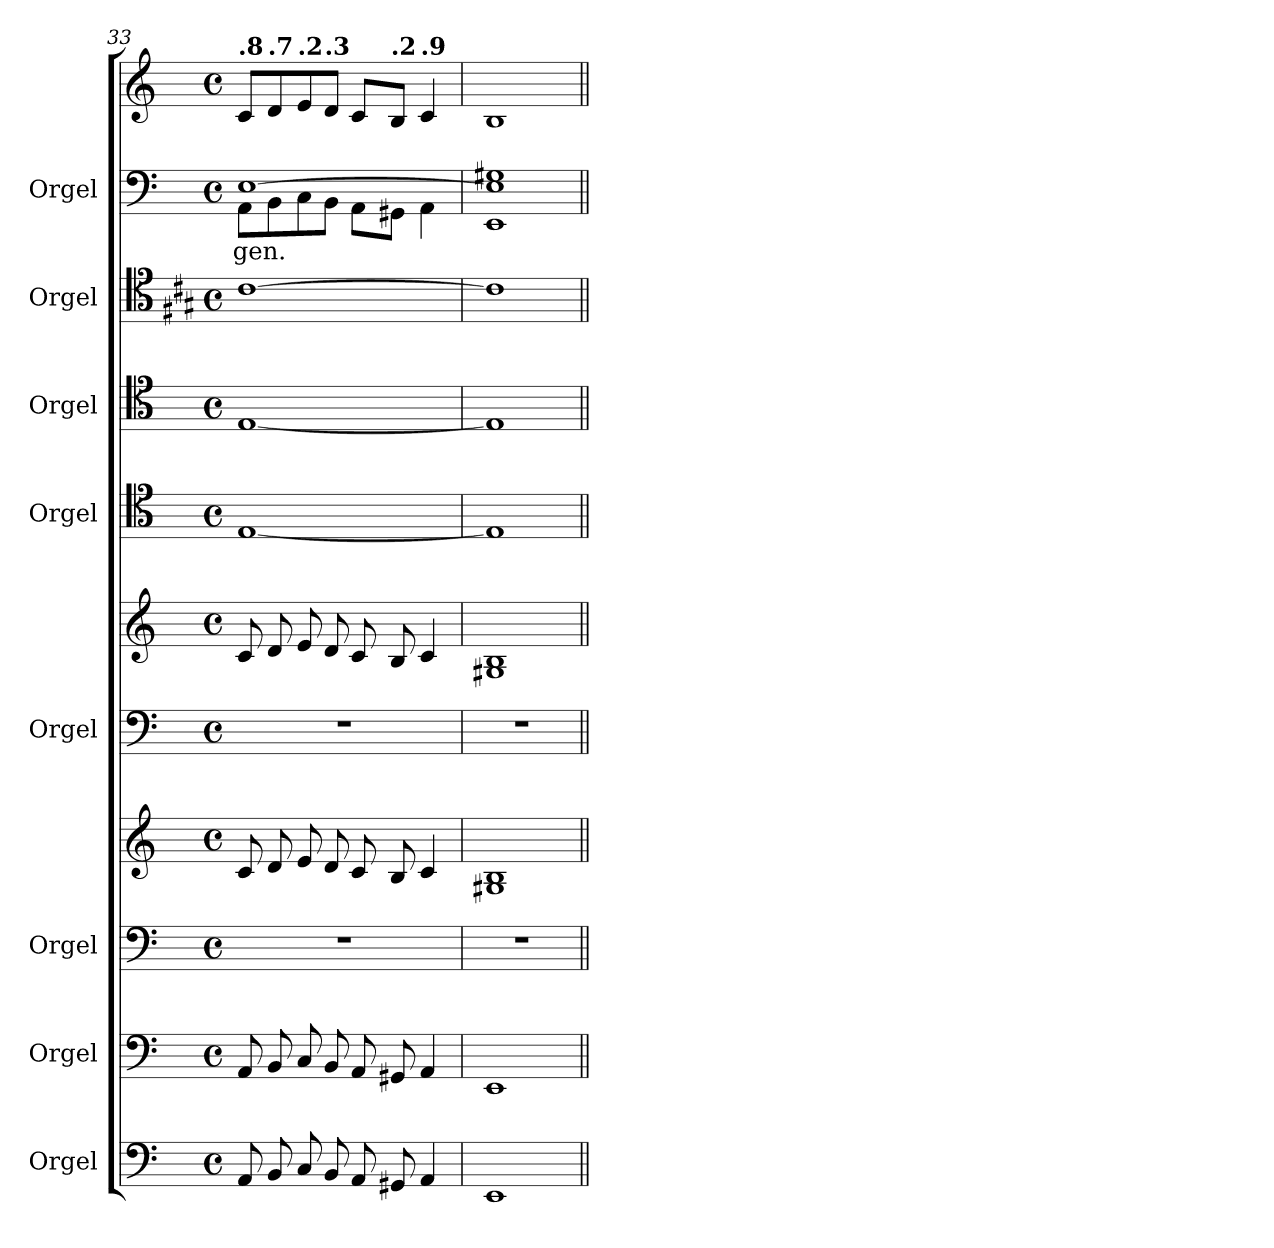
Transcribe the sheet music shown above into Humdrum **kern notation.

**kern	**kern	**kern	**kern	**kern	**kern	**kern	**kern	**kern	**kern	**text	**kern
*part8	*part7	*part6	*part6	*part5	*part5	*part4	*part3	*part2	*part1	*part1	*part1
*staff11	*staff10	*staff9	*staff8	*staff7	*staff6	*staff5	*staff4	*staff3	*staff2	*staff2	*staff1
*I"Orgel	*I"Orgel	*I"Orgel	*	*I"Orgel	*	*I"Orgel	*I"Orgel	*I"Orgel	*I"Orgel	*	*
*clefF4	*clefF4	*clefF4	*clefG2	*clefF4	*clefG2	*clefC4	*clefC4	*clefC4	*clefF4	*	*clefG2
*	*	*	*	*	*	*	*	*ITrd5c9	*	*	*
*k[]	*k[]	*k[]	*k[]	*k[]	*k[]	*k[]	*k[]	*k[]	*k[]	*	*k[]
*M4/4	*M4/4	*M4/4	*M4/4	*M4/4	*M4/4	*M4/4	*M4/4	*M4/4	*M4/4	*	*M4/4
*met(c)	*met(c)	*met(c)	*met(c)	*met(c)	*met(c)	*met(c)	*met(c)	*met(c)	*met(c)	*	*met(c)
*MM96	*MM96	*MM96	*MM96	*MM96	*MM96	*MM96	*MM96	*MM96	*MM96	*	*MM96
=33	=33	=33	=33	=33	=33	=33	=33	=33	=33	=33	=33
!	!	!	!	!	!	!	!	!	!	!	!LO:TX:a:B:t=.8
!	!	!	!	!	!	!	!	!	!	!LO:LY:a	!
*	*	*	*	*	*	*	*	*	*^	*	*
8AA/	8AA/	1r	8c/	1r	8c/	[1E	[1E	[1E	[1E	8AA\L	-gen.	8c/L
*	*	*	*	*	*	*	*	*	*	*	*	*MM94
!	!	!	!	!	!	!	!	!	!	!	!	!LO:TX:a:B:t=.7
8BB/	8BB/	.	8d/	.	8d/	.	.	.	.	8BB\	.	8d/
*	*	*	*	*	*	*	*	*	*	*	*	*MM92
!	!	!	!	!	!	!	!	!	!	!	!	!LO:TX:a:B:t=.2
8C/	8C/	.	8e/	.	8e/	.	.	.	.	8C\	.	8e/
*	*	*	*	*	*	*	*	*	*	*	*	*MM89
!	!	!	!	!	!	!	!	!	!	!	!	!LO:TX:a:B:t=.3
8BB/	8BB/	.	8d/	.	8d/	.	.	.	.	8BB\J	.	8d/J
*	*	*	*	*	*	*	*	*	*	*	*	*MM86
8AA/	8AA/	.	8c/	.	8c/	.	.	.	.	8AA\L	.	8c/L
*	*	*	*	*	*	*	*	*	*	*	*	*MM82
!	!	!	!	!	!	!	!	!	!	!	!	!LO:TX:a:B:t=.2
8GG#X/	8GG#X/	.	8B/	.	8B/	.	.	.	.	8GG#X\J	.	8B/J
*	*	*	*	*	*	*	*	*	*	*	*	*MM77
!	!	!	!	!	!	!	!	!	!	!	!	!LO:TX:a:B:t=.9
4AA/	4AA/	.	4c/	.	4c/	.	.	.	.	4AA\	.	4c/
=34	=34	=34	=34	=34	=34	=34	=34	=34	=34	=34	=34	=34
*	*	*	*	*	*	*	*	*	*	*	*	*MM68
1EE	1EE	1r	1G#X 1B	1r	1G#X 1B	1E]	1E]	1E]	1E]	1EE 1G#X	.	1B
*	*	*	*	*	*	*	*	*	*v	*v	*	*
=||	=||	=||	=||	=||	=||	=||	=||	=||	=||	=||	=||
*-	*-	*-	*-	*-	*-	*-	*-	*-	*-	*-	*-
